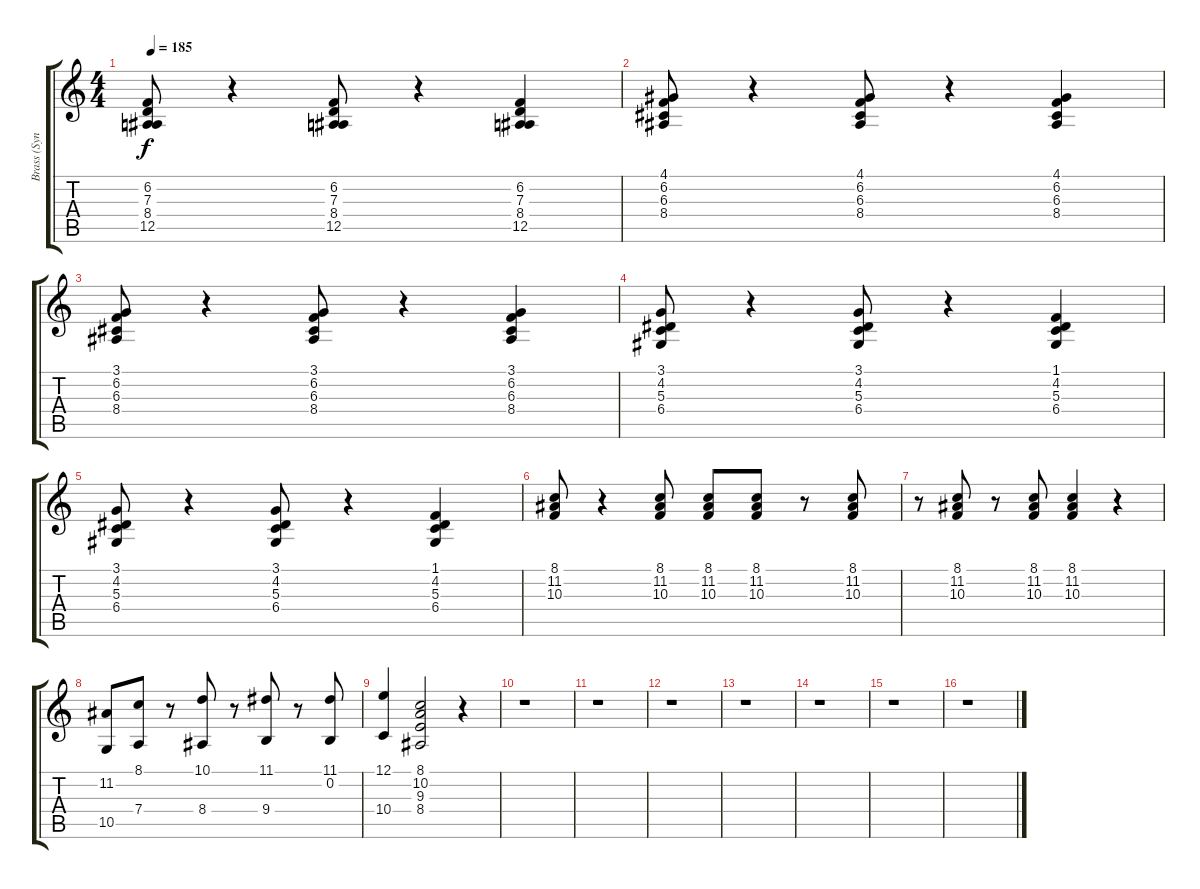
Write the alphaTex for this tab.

\track ("Brass (Synth III)" "Brass (Syn") {instrument synthbrass2}
\staff {score tabs}
\tuning (E4 B3 G3 D3 A2 E2) {hide}
\ts (4 4)
\tempo 185
\clef g2
\ks c
(6.2 7.3 8.4 12.5).8{dy f} r.4 (6.2 7.3 8.4 12.5).8 r.4 (6.2 7.3 8.4 12.5).4 |
(4.1 6.2 6.3 8.4).8 r.4 (4.1 6.2 6.3 8.4).8 r.4 (4.1 6.2 6.3 8.4).4 |
(3.1 6.2 6.3 8.4).8 r.4 (3.1 6.2 6.3 8.4).8 r.4 (3.1 6.2 6.3 8.4).4 |
(3.1 4.2 5.3 6.4).8 r.4 (3.1 4.2 5.3 6.4).8 r.4 (1.1 4.2 5.3 6.4).4 |
(3.1 4.2 5.3 6.4).8 r.4 (3.1 4.2 5.3 6.4).8 r.4 (1.1 4.2 5.3 6.4).4 |
(8.1 11.2 10.3).8 r.4 (8.1 11.2 10.3).8 (8.1 11.2 10.3).8 (8.1 11.2 10.3).8 r.8 (8.1 11.2 10.3).8 |
r.8 (8.1 11.2 10.3).8 r.8 (8.1 11.2 10.3).8 (8.1 11.2 10.3).4 r.4 |
(11.2 10.5).8 (8.1 7.4).8 r.8 (10.1 8.4).8 r.8 (11.1 9.4).8 r.8 (11.1 0.2).8 |
(12.1 10.4).4 (8.1 10.2 9.3 8.4).2 r.4 |
r.1 |
r.1 |
r.1 |
r.1 |
r.1 |
r.1 |
r.1
